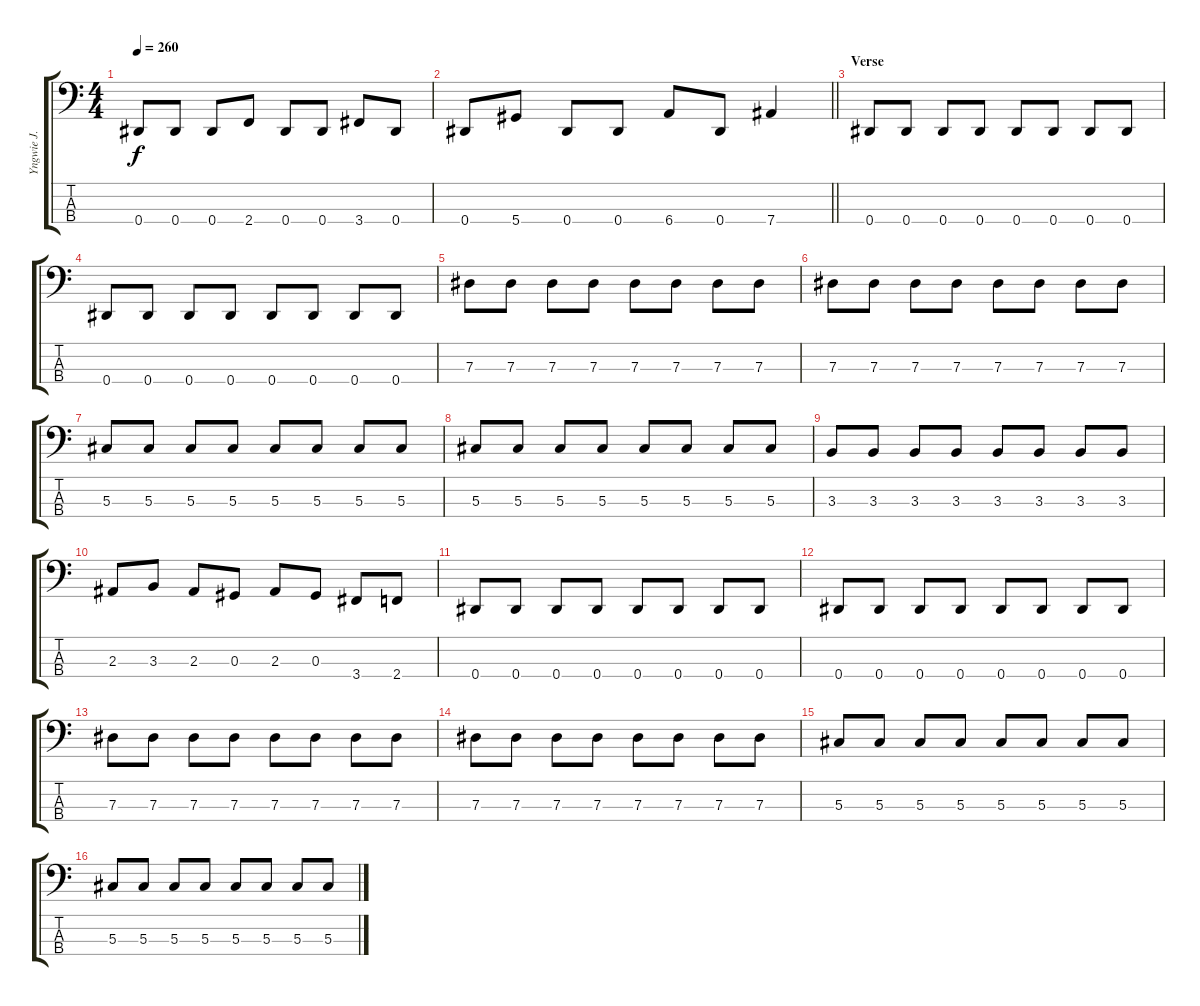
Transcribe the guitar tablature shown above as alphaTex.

\track ("Yngwie J. Malmsteen" "Yngwie J. ") {instrument electricbasspick}
\staff {score tabs}
\tuning (Gb2 Db2 Ab1 Eb1) {hide}
\ts (4 4)
\tempo 260
\clef f4
\ks c
0.4.8{dy f} 0.4.8 0.4.8 2.4.8 0.4.8 0.4.8 3.4.8 0.4.8 |
\barLineRight lightlight
0.4.8 5.4.8 0.4.8 0.4.8 6.4.8 0.4.8 7.4.4 |
\section ("" "Verse")
0.4.8 0.4.8 0.4.8 0.4.8 0.4.8 0.4.8 0.4.8 0.4.8 |
0.4.8 0.4.8 0.4.8 0.4.8 0.4.8 0.4.8 0.4.8 0.4.8 |
7.3.8 7.3.8 7.3.8 7.3.8 7.3.8 7.3.8 7.3.8 7.3.8 |
7.3.8 7.3.8 7.3.8 7.3.8 7.3.8 7.3.8 7.3.8 7.3.8 |
5.3.8 5.3.8 5.3.8 5.3.8 5.3.8 5.3.8 5.3.8 5.3.8 |
5.3.8 5.3.8 5.3.8 5.3.8 5.3.8 5.3.8 5.3.8 5.3.8 |
3.3.8 3.3.8 3.3.8 3.3.8 3.3.8 3.3.8 3.3.8 3.3.8 |
2.3.8 3.3.8 2.3.8 0.3.8 2.3.8 0.3.8 3.4.8 2.4.8 |
0.4.8 0.4.8 0.4.8 0.4.8 0.4.8 0.4.8 0.4.8 0.4.8 |
0.4.8 0.4.8 0.4.8 0.4.8 0.4.8 0.4.8 0.4.8 0.4.8 |
7.3.8 7.3.8 7.3.8 7.3.8 7.3.8 7.3.8 7.3.8 7.3.8 |
7.3.8 7.3.8 7.3.8 7.3.8 7.3.8 7.3.8 7.3.8 7.3.8 |
5.3.8 5.3.8 5.3.8 5.3.8 5.3.8 5.3.8 5.3.8 5.3.8 |
5.3.8 5.3.8 5.3.8 5.3.8 5.3.8 5.3.8 5.3.8 5.3.8
